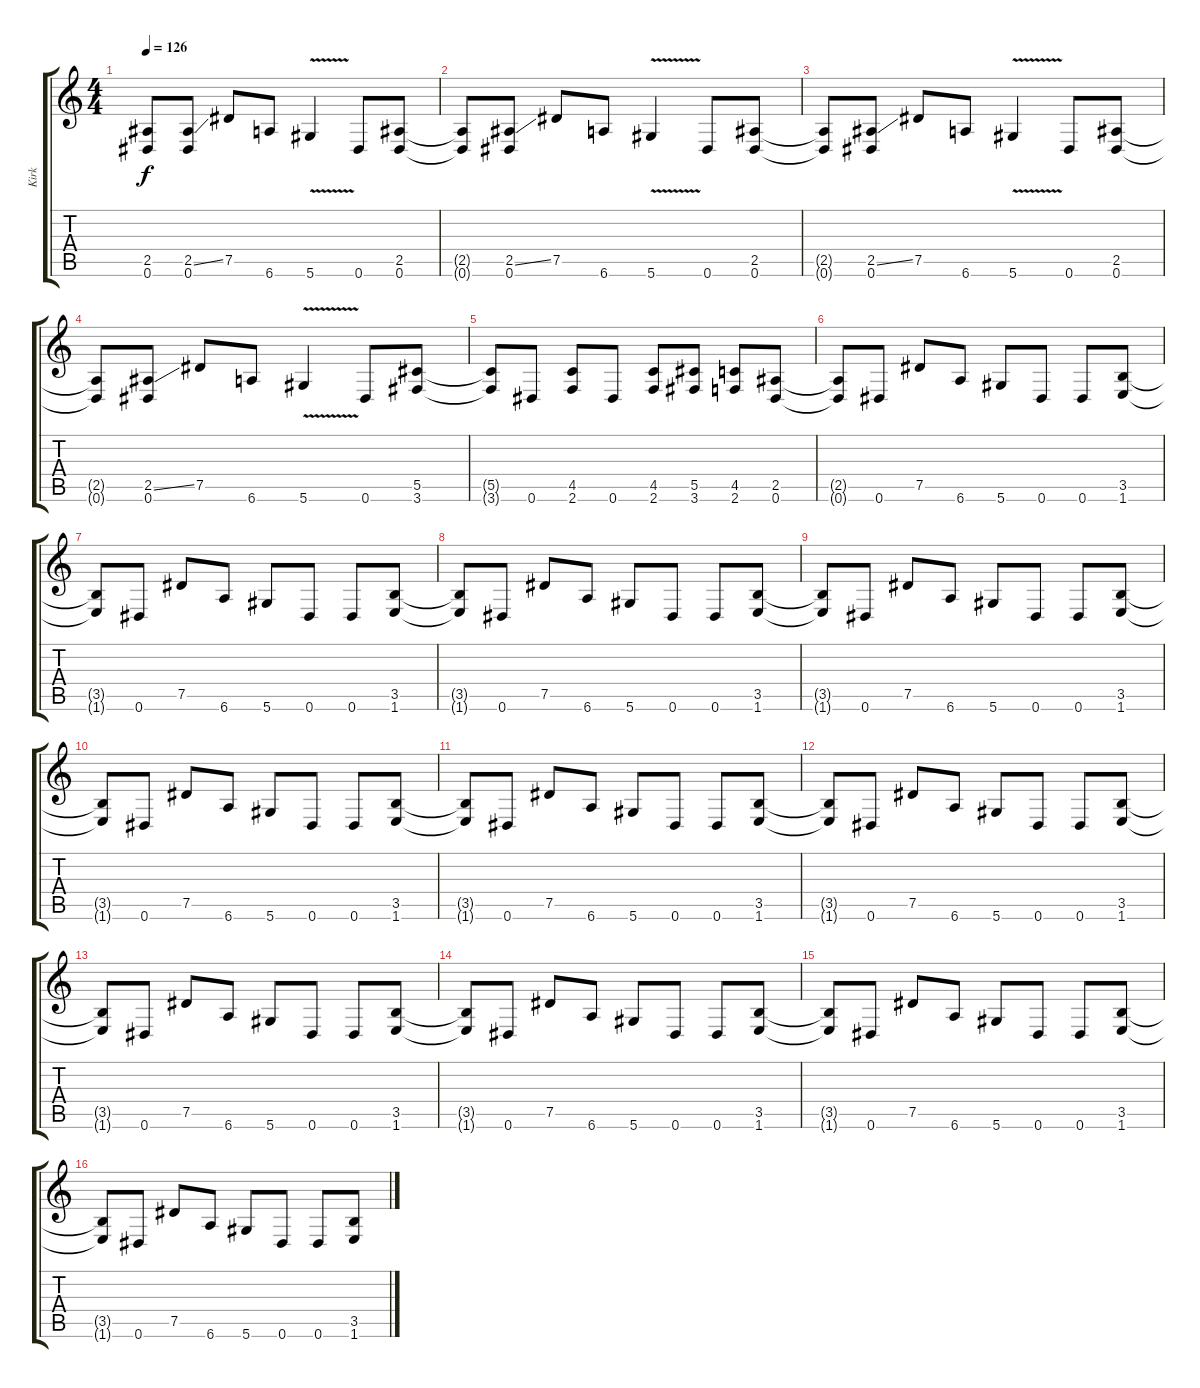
\track ("Kirk" "Kirk") {instrument distortionguitar}
\staff {score tabs}
\tuning (Eb4 Bb3 Gb3 Db3 Ab2 Eb2) {hide}
\ts (4 4)
\tempo 126
\clef g2
\ks c
(2.5{t} 0.6{t}).8{dy f} (2.5{ss} 0.6).8 7.5.8 6.6.8 5.6{v}.4 0.6.8 (2.5 0.6).8 |
(2.5{t} 0.6{t}).8 (2.5{ss} 0.6).8 7.5.8 6.6.8 5.6{v}.4 0.6.8 (2.5 0.6).8 |
(2.5{t} 0.6{t}).8 (2.5{ss} 0.6).8 7.5.8 6.6.8 5.6{v}.4 0.6.8 (2.5 0.6).8 |
(2.5{t} 0.6{t}).8 (2.5{ss} 0.6).8 7.5.8 6.6.8 5.6{v}.4 0.6.8 (5.5 3.6).8 |
(5.5{t} 3.6{t}).8 0.6.8 (4.5 2.6).8 0.6.8 (4.5 2.6).8 (5.5 3.6).8 (4.5 2.6).8 (2.5 0.6).8 |
(2.5{t} 0.6{t}).8 0.6.8 7.5.8 6.6.8 5.6.8 0.6.8 0.6.8 (3.5 1.6).8 |
(3.5{t} 1.6{t}).8 0.6.8 7.5.8 6.6.8 5.6.8 0.6.8 0.6.8 (3.5 1.6).8 |
(3.5{t} 1.6{t}).8 0.6.8 7.5.8 6.6.8 5.6.8 0.6.8 0.6.8 (3.5 1.6).8 |
(3.5{t} 1.6{t}).8 0.6.8 7.5.8 6.6.8 5.6.8 0.6.8 0.6.8 (3.5 1.6).8 |
(3.5{t} 1.6{t}).8 0.6.8 7.5.8 6.6.8 5.6.8 0.6.8 0.6.8 (3.5 1.6).8 |
(3.5{t} 1.6{t}).8 0.6.8 7.5.8 6.6.8 5.6.8 0.6.8 0.6.8 (3.5 1.6).8 |
(3.5{t} 1.6{t}).8 0.6.8 7.5.8 6.6.8 5.6.8 0.6.8 0.6.8 (3.5 1.6).8 |
(3.5{t} 1.6{t}).8 0.6.8 7.5.8 6.6.8 5.6.8 0.6.8 0.6.8 (3.5 1.6).8 |
(3.5{t} 1.6{t}).8 0.6.8 7.5.8 6.6.8 5.6.8 0.6.8 0.6.8 (3.5 1.6).8 |
(3.5{t} 1.6{t}).8 0.6.8 7.5.8 6.6.8 5.6.8 0.6.8 0.6.8 (3.5 1.6).8 |
(3.5{t} 1.6{t}).8 0.6.8 7.5.8 6.6.8 5.6.8 0.6.8 0.6.8 (3.5 1.6).8
